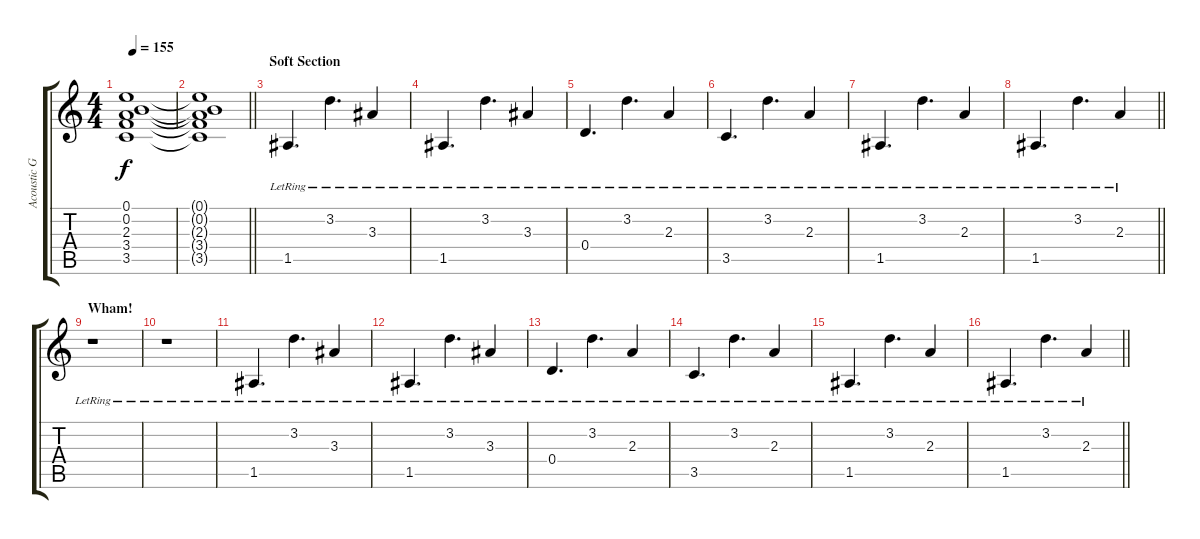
\track ("Acoustic Guitar" "Acoustic G") {instrument acousticguitarsteel}
\staff {score tabs}
\tuning (E4 B3 G3 D3 A2 D2) {hide}
\ts (4 4)
\tempo 155
\clef g2
\ks c
(0.1{t} 0.2{t} 2.3{t} 3.4{t} 3.5{t}).1{dy f} |
\barLineRight lightlight
(0.1{t} 0.2{t} 2.3{t} 3.4{t} 3.5{t}).1 |
\section ("" "Soft Section")
1.5{lr}.4{d volume 10} 3.2{lr}.4{d} 3.3{lr}.4 |
1.5{lr}.4{d} 3.2{lr}.4{d} 3.3{lr}.4 |
0.4{lr}.4{d} 3.2{lr}.4{d} 2.3{lr}.4 |
3.5{lr}.4{d} 3.2{lr}.4{d} 2.3{lr}.4 |
1.5{lr}.4{d} 3.2{lr}.4{d} 2.3{lr}.4 |
\barLineRight lightlight
1.5{lr}.4{d} 3.2{lr}.4{d} 2.3{lr}.4 |
\section ("" "Wham!")
r.1 |
r.1 |
1.5{lr}.4{d} 3.2{lr}.4{d} 3.3{lr}.4 |
1.5{lr}.4{d} 3.2{lr}.4{d} 3.3{lr}.4 |
0.4{lr}.4{d} 3.2{lr}.4{d} 2.3{lr}.4 |
3.5{lr}.4{d} 3.2{lr}.4{d} 2.3{lr}.4 |
1.5{lr}.4{d} 3.2{lr}.4{d} 2.3{lr}.4 |
\barLineRight lightlight
1.5{lr}.4{d} 3.2{lr}.4{d} 2.3{lr}.4
